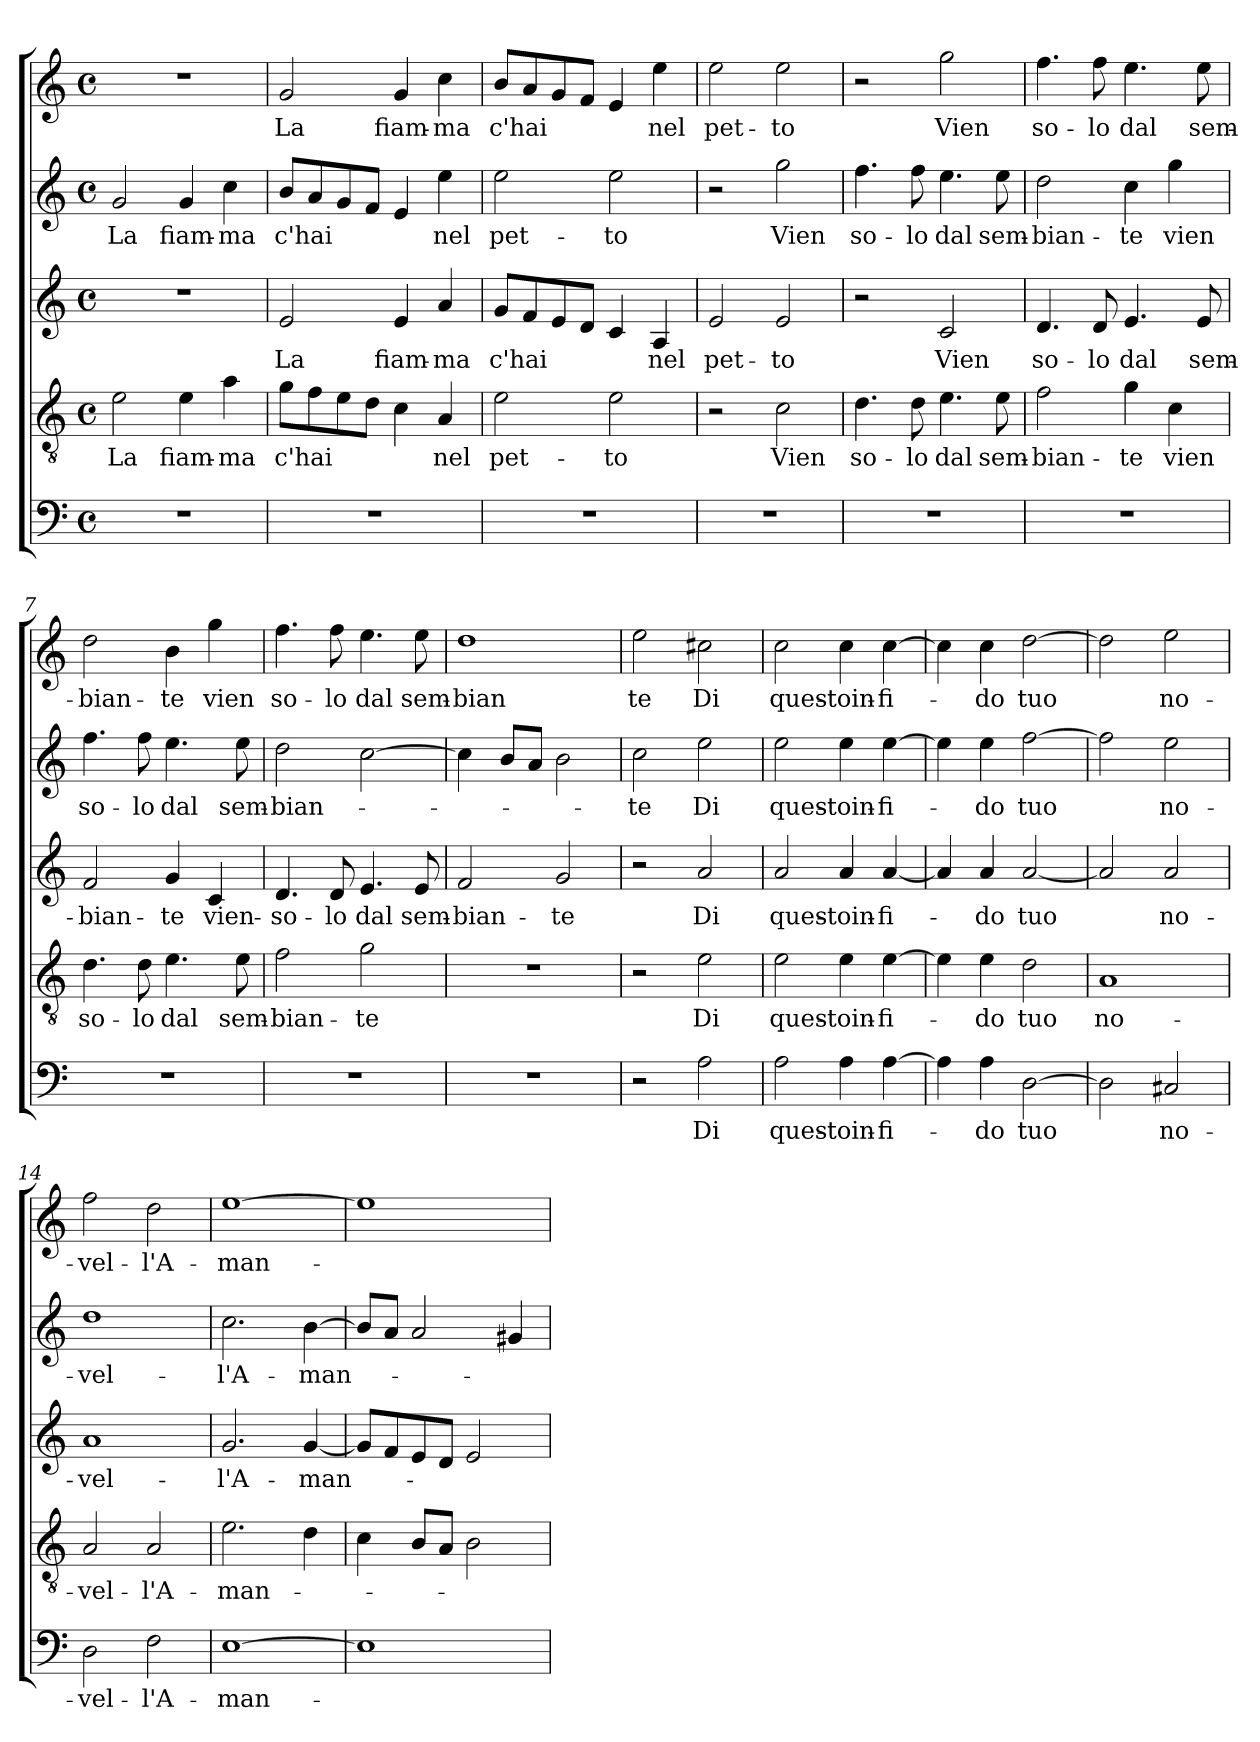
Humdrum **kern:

**kern	**text	**kern	**text	**kern	**text	**kern	**text	**kern	**text
*part5	*part5	*part4	*part4	*part3	*part3	*part2	*part2	*part1	*part1
*staff5	*staff5	*staff4	*staff4	*staff3	*staff3	*staff2	*staff2	*staff1	*staff1
*clefF4	*	*clefGv2	*	*clefG2	*	*clefG2	*	*clefG2	*
*k[]	*	*k[]	*	*k[]	*	*k[]	*	*k[]	*
*C:	*	*C:	*	*C:	*	*C:	*	*C:	*
*M4/4	*	*M4/4	*	*M4/4	*	*M4/4	*	*M4/4	*
*met(c)	*	*met(c)	*	*met(c)	*	*met(c)	*	*met(c)	*
=1	=1	=1	=1	=1	=1	=1	=1	=1	=1
1r	.	2e\	La	1r	.	2g/	La	1r	.
.	.	4e\	fiam-	.	.	4g/	fiam-	.	.
.	.	4a\	-ma	.	.	4cc\	-ma	.	.
=2	=2	=2	=2	=2	=2	=2	=2	=2	=2
1r	.	8g\L	c'hai	2e/	La	8b/L	c'hai	2g/	La
.	.	8f\	.	.	.	8a/	.	.	.
.	.	8e\	.	.	.	8g/	.	.	.
.	.	8d\J	.	.	.	8f/J	.	.	.
.	.	4c\	.	4e/	fiam-	4e/	.	4g/	fiam-
.	.	4A/	nel	4a/	-ma	4ee\	nel	4cc\	-ma
=3	=3	=3	=3	=3	=3	=3	=3	=3	=3
1r	.	2e\	pet-	8g/L	c'hai	2ee\	pet-	8b/L	c'hai
.	.	.	.	8f/	.	.	.	8a/	.
.	.	.	.	8e/	.	.	.	8g/	.
.	.	.	.	8d/J	.	.	.	8f/J	.
.	.	2e\	-to	4c/	.	2ee\	-to	4e/	.
.	.	.	.	4A/	nel	.	.	4ee\	nel
=4	=4	=4	=4	=4	=4	=4	=4	=4	=4
1r	.	2r	.	2e/	pet-	2r	.	2ee\	pet-
.	.	2c\	Vien	2e/	-to	2gg\	Vien	2ee\	-to
=5	=5	=5	=5	=5	=5	=5	=5	=5	=5
1r	.	4.d\	so-	2r	.	4.ff\	so-	2r	.
.	.	8d\	-lo	.	.	8ff\	-lo	.	.
.	.	4.e\	dal	2c/	Vien	4.ee\	dal	2gg\	Vien
.	.	8e\	sem-	.	.	8ee\	sem-	.	.
!!LO:LB:g=z
=6	=6	=6	=6	=6	=6	=6	=6	=6	=6
1r	.	2f\	-bian-	4.d/	so-	2dd\	-bian-	4.ff\	so-
.	.	.	.	8d/	-lo	.	.	8ff\	-lo
.	.	4g\	-te	4.e/	dal	4cc\	-te	4.ee\	dal
.	.	4c\	vien	.	.	4gg\	vien	.	.
.	.	.	.	8e/	sem-	.	.	8ee\	sem-
=7	=7	=7	=7	=7	=7	=7	=7	=7	=7
1r	.	4.d\	so-	2f/	-bian-	4.ff\	so-	2dd\	-bian-
.	.	8d\	-lo	.	.	8ff\	-lo	.	.
.	.	4.e\	dal	4g/	-te	4.ee\	dal	4b\	-te
.	.	.	.	4c/	vien-	.	.	4gg\	vien
.	.	8e\	sem-	.	.	8ee\	sem-	.	.
=8	=8	=8	=8	=8	=8	=8	=8	=8	=8
1r	.	2f\	-bian-	4.d/	-so-	2dd\	-bian-	4.ff\	so-
.	.	.	.	8d/	-lo	.	.	8ff\	-lo
.	.	2g\	-te	4.e/	dal	[2cc\	.	4.ee\	dal
.	.	.	.	8e/	sem-	.	.	8ee\	sem-
=9	=9	=9	=9	=9	=9	=9	=9	=9	=9
1r	.	1r	.	2f/	-bian-	4cc\]	.	1dd	-bian
.	.	.	.	.	.	8b/L	.	.	.
.	.	.	.	.	.	8a/J	.	.	.
.	.	.	.	2g/	-te	2b\	.	.	.
=10	=10	=10	=10	=10	=10	=10	=10	=10	=10
2r	.	2r	.	2r	.	2cc\	-te	2ee\	te
2A\	Di	2e\	Di	2a/	Di	2ee\	Di	2cc#X\	Di
!!LO:LB:g=z
=11	=11	=11	=11	=11	=11	=11	=11	=11	=11
2A\	ques-	2e\	ques-	2a/	ques-	2ee\	ques-	2cc\	ques-
4A\	-toin-	4e\	-toin-	4a/	-toin-	4ee\	-toin-	4cc\	-toin-
[4A\	-fi-	[4e\	-fi-	[4a/	-fi-	[4ee\	-fi-	[4cc\	-fi-
=12	=12	=12	=12	=12	=12	=12	=12	=12	=12
4A\]	.	4e\]	.	4a/]	.	4ee\]	.	4cc\]	.
4A\	-do	4e\	-do	4a/	-do	4ee\	-do	4cc\	-do
[2D\	tuo	2d\	tuo	[2a/	tuo	[2ff\	tuo	[2dd\	tuo
=13	=13	=13	=13	=13	=13	=13	=13	=13	=13
2D\]	.	1A	no-	2a/]	.	2ff\]	.	2dd\]	.
2C#X/	no-	.	.	2a/	no-	2ee\	no-	2ee\	no-
=14	=14	=14	=14	=14	=14	=14	=14	=14	=14
2D\	-vel-	2A/	-vel-	1a	-vel-	1dd	-vel-	2ff\	-vel-
2F\	-l'A-	2A/	-l'A-	.	.	.	.	2dd\	-l'A-
=15	=15	=15	=15	=15	=15	=15	=15	=15	=15
[1E	-man-	2.e\	-man-	2.g/	-l'A-	2.cc\	-l'A-	[1ee	-man-
.	.	4d\	.	[4g/	-man-	[4b\	-man-	.	.
!!LO:PB:g=z
=16	=16	=16	=16	=16	=16	=16	=16	=16	=16
1E]	.	4c\	.	8g/L]	.	8b/L]	.	1ee]	.
.	.	.	.	8f/	.	8a/J	.	.	.
.	.	8B/L	.	8e/	.	2a/	.	.	.
.	.	8A/J	.	8d/J	.	.	.	.	.
.	.	2B\	.	2e/	.	.	.	.	.
.	.	.	.	.	.	4g#X/	.	.	.
=	=	=	=	=	=	=	=	=	=
*-	*-	*-	*-	*-	*-	*-	*-	*-	*-
